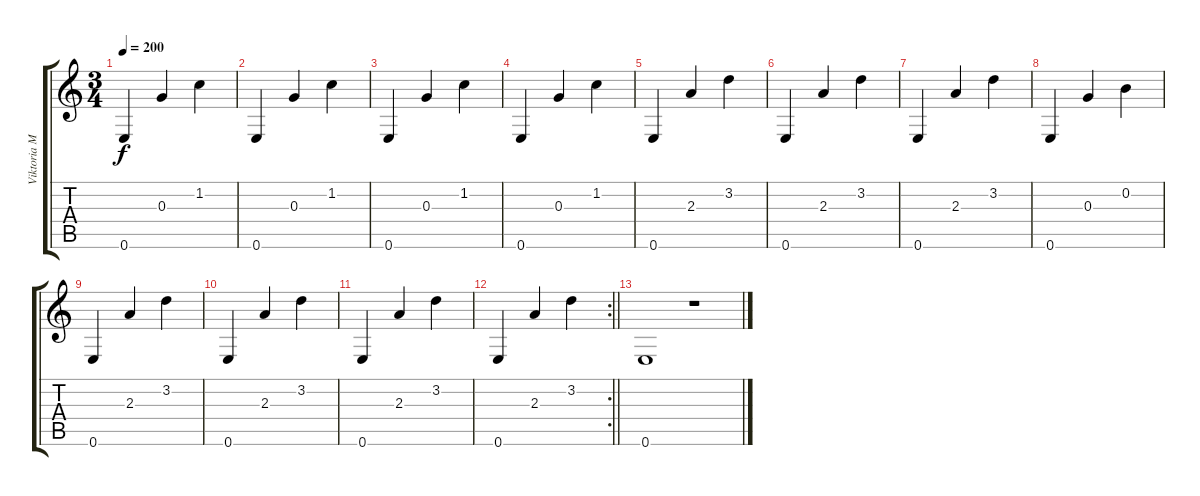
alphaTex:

\track ("Viktoria Morgan" "Viktoria M") {instrument acousticguitarnylon}
\staff {score tabs}
\tuning (E4 B3 G3 D3 A2 E2) {hide}
\ts (3 4)
\tempo 200
\clef g2
\ks c
0.6.4{dy f} 0.3.4 1.2.4 |
0.6.4 0.3.4 1.2.4 |
0.6.4 0.3.4 1.2.4 |
0.6.4 0.3.4 1.2.4 |
0.6.4 2.3.4 3.2.4 |
0.6.4 2.3.4 3.2.4 |
0.6.4 2.3.4 3.2.4 |
0.6.4 0.3.4 0.2.4 |
0.6.4 2.3.4 3.2.4 |
0.6.4 2.3.4 3.2.4 |
0.6.4 2.3.4 3.2.4 |
\rc 2
\barLineRight lightlight
0.6.4 2.3.4 3.2.4 |
0.6.1 r.1
